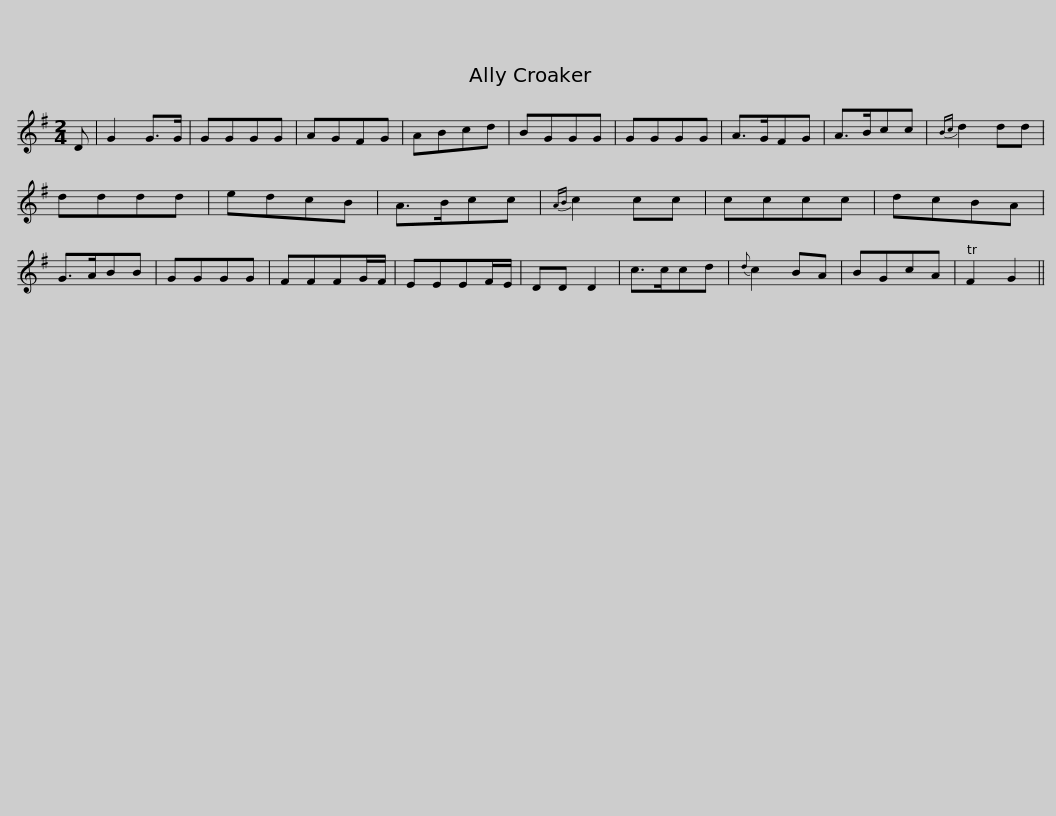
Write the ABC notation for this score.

X:1
L:1/8
M:2/4
I:linebreak $
K:G
V:1 treble
V:1
 D | G2 G>G | GGGG | AGFG | ABcd | %5
 BGGG | GGGG | A>GFG | A>Bcc |{Bc} d2 dd | %10
 dddd |$ edcB | A>Bcc |{AB} c2 cc | cccc | %15
 dcBA | G>ABB | GGGG | FFFG/F/ | EEEF/E/ | %20
 DD D2 |$ c>ccd |{d} c2 BA | BGcA | F2 G2 || %25
